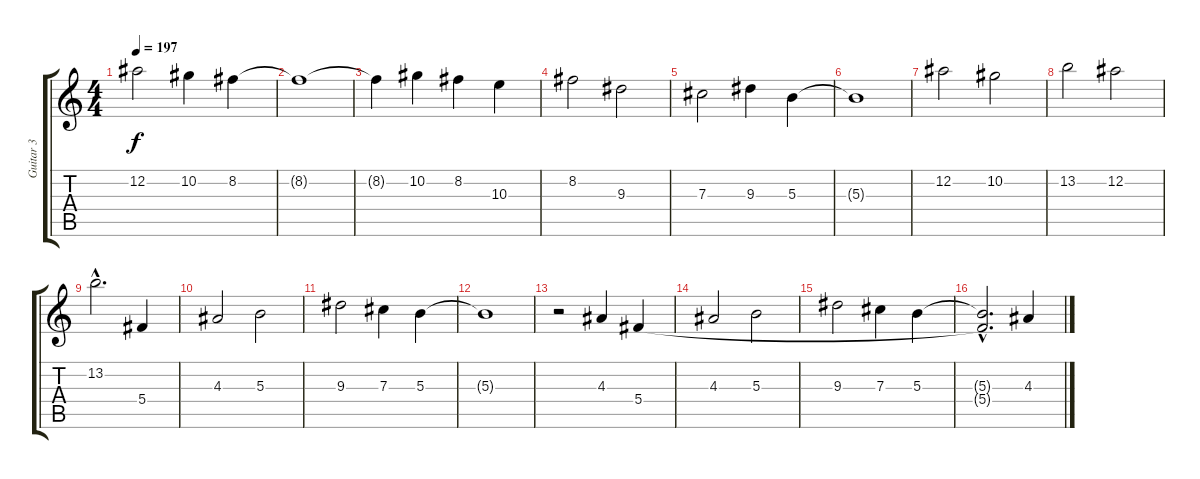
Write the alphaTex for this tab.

\track ("Guitar 3" "Guitar 3") {instrument overdrivenguitar}
\staff {score tabs}
\tuning (Eb4 Bb3 Gb3 Db3 Ab2 Eb2) {hide}
\ts (4 4)
\tempo 197
\clef g2
\ks c
12.2.2{dy f} 10.2.4 8.2.4 |
8.2{t}.1 |
8.2{t}.4 10.2.4 8.2.4 10.3.4 |
8.2.2 9.3.2 |
7.3.2 9.3.4 5.3.4 |
5.3{t}.1 |
12.2.2 10.2.2 |
13.2.2 12.2.2 |
13.2{hac}.2{d} 5.4.4 |
4.3.2 5.3.2 |
9.3.2 7.3.4 5.3.4 |
5.3{t}.1 |
r.2 4.3.4 5.4.4 |
4.3.2 5.3.2 |
9.3.2 7.3.4 5.3.4 |
(5.3{hac t} 5.4{hac t}).2{d} 4.3.4
